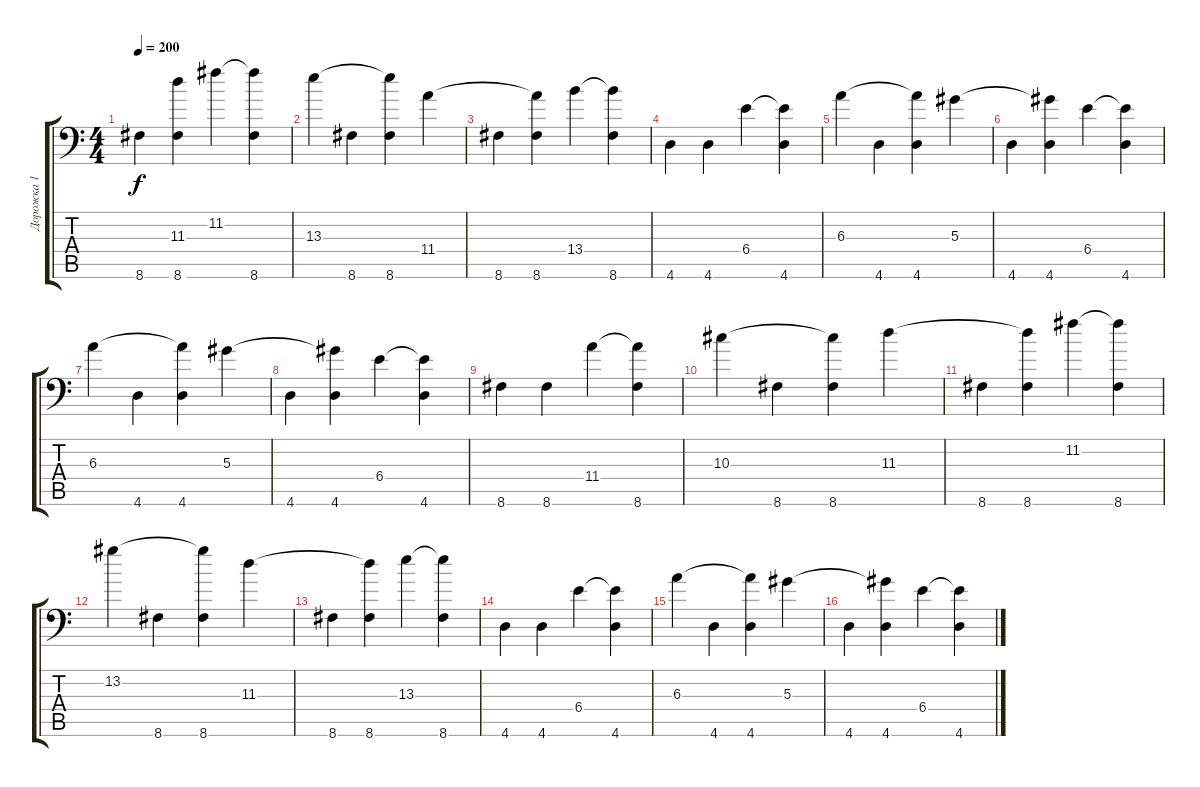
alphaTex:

\track ("Дорожка 1" "Дорожка 1") {instrument distortionguitar}
\staff {score tabs}
\tuning (C4 G3 Eb3 Bb2 F2 Bb1) {hide}
\ts (4 4)
\tempo 200
\clef f4
\ks c
8.6.4{dy f} (11.3{t} 8.6).4 11.2.4 (11.2{t} 8.6).4 |
13.3.4 8.6.4 (13.3{t} 8.6).4 11.4.4 |
8.6.4 (11.4{t} 8.6).4 13.4.4 (13.4{t} 8.6).4 |
4.6.4 4.6.4 6.4.4 (6.4{t} 4.6).4 |
6.3.4 4.6.4 (6.3{t} 4.6).4 5.3.4 |
4.6.4 (5.3{t} 4.6).4 6.4.4 (6.4{t} 4.6).4 |
6.3.4 4.6.4 (6.3{t} 4.6).4 5.3.4 |
4.6.4 (5.3{t} 4.6).4 6.4.4 (6.4{t} 4.6).4 |
8.6.4{instrument electricguitarclean} 8.6.4 11.4.4 (11.4{t} 8.6).4 |
10.3.4 8.6.4 (10.3{t} 8.6).4 11.3.4 |
8.6.4 (11.3{t} 8.6).4 11.2.4 (11.2{t} 8.6).4 |
13.2.4 8.6.4 (13.2{t} 8.6).4 11.3.4 |
8.6.4 (11.3{t} 8.6).4 13.3.4 (13.3{t} 8.6).4 |
4.6.4 4.6.4 6.4.4 (6.4{t} 4.6).4 |
6.3.4 4.6.4 (6.3{t} 4.6).4 5.3.4 |
4.6.4 (5.3{t} 4.6).4 6.4.4 (6.4{t} 4.6).4
